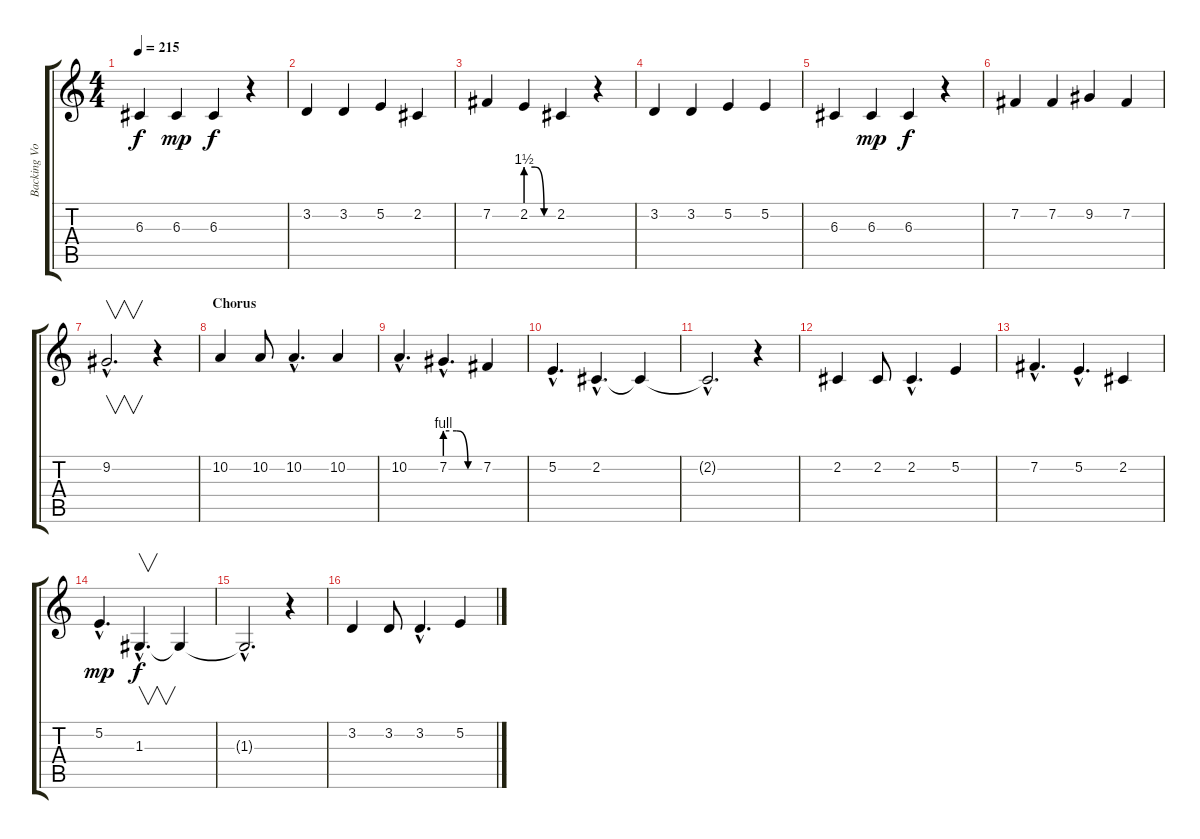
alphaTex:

\track ("Backing Vocals" "Backing Vo") {instrument lead2sawtooth}
\staff {score tabs}
\tuning (E4 B3 G3 D3 A2 E2) {hide}
\ts (4 4)
\tempo 215
\clef g2
\ks c
6.3.4{dy f} 6.3.4{dy mp} 6.3.4{dy f} r.4 |
3.2.4 3.2.4 5.2.4 2.2.4 |
7.2.4 2.2{be (custom 0 6 20 6 40 0 60 0)}.4 2.2.4 r.4 |
3.2.4 3.2.4 5.2.4 5.2.4 |
6.3.4 6.3.4{dy mp} 6.3.4{dy f} r.4 |
7.2.4 7.2.4 9.2.4 7.2.4 |
9.2{hac}.2{v d} r.4 |
\section ("" "Chorus")
10.2.4 10.2.8 10.2{hac}.4{d} 10.2.4 |
10.2{hac}.4{d} 7.2{be (custom 0 4 20 4 40 0 60 0) hac}.4{d} 7.2.4 |
5.2{hac}.4{d} 2.2{hac}.4{d} 2.2{t}.4 |
2.2{hac t}.2{d} r.4 |
2.2.4 2.2.8 2.2{hac}.4{d} 5.2.4 |
7.2{hac}.4{d} 5.2{hac}.4{d} 2.2.4 |
5.2{hac}.4{d dy mp} 1.3{hac}.4{v d dy f} 1.3{t}.4 |
1.3{hac t}.2{d} r.4 |
3.2.4 3.2.8 3.2{hac}.4{d} 5.2.4
